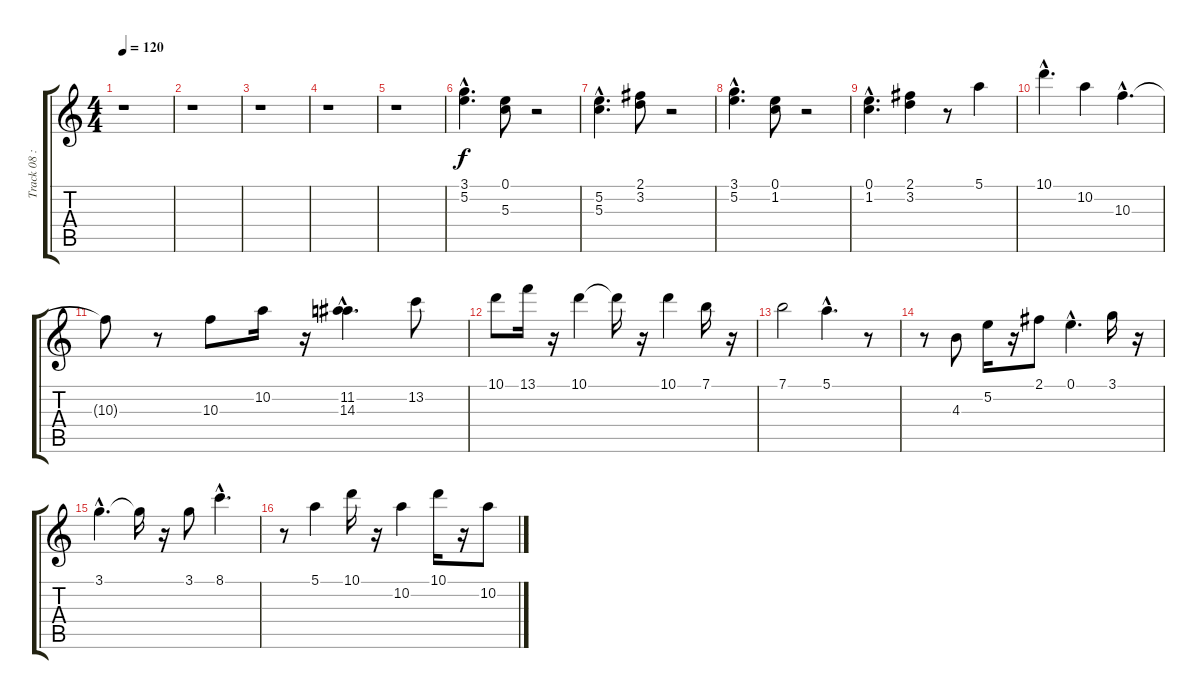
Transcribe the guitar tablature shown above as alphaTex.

\track ("Track 08 : unspecified" "Track 08 :") {instrument distortionguitar}
\staff {score tabs}
\tuning (E4 B3 G3 D3 A2 E2) {hide}
\ts (4 4)
\tempo 120
\clef g2
\ks c
r.1{dy f} |
r.1 |
r.1 |
r.1 |
r.1 |
(3.1{hac} 5.2{hac}).4{d} (0.1 5.3).8 r.2 |
(5.2{hac} 5.3{hac}).4{d} (2.1 3.2).8 r.2 |
(3.1{hac} 5.2{hac}).4{d} (0.1 1.2).8 r.2 |
(0.1{hac} 1.2{hac}).4{d} (2.1 3.2).4 r.8 5.1.4 |
10.1{hac}.4{d} 10.2.4 10.3{hac}.4{d} |
10.3{t}.8 r.8 10.3.8 10.2.16 r.16 (11.2{hac} 14.3{hac}).4{d} 13.2.8 |
10.1.8 13.1.16 r.16 10.1.4 10.1{t}.16 r.16 10.1.4 7.1.16 r.16 |
7.1.2 5.1{hac}.4{d} r.8 |
r.8 4.3.8 5.2.16 r.16 2.1.8 0.1{hac}.4{d} 3.1.16 r.16 |
3.1{hac}.4{d} 3.1{t}.16 r.16 3.1.8 8.1{hac}.4{d} |
r.8 5.1.4 10.1.16 r.16 10.2.4 10.1.16 r.16 10.2.8
